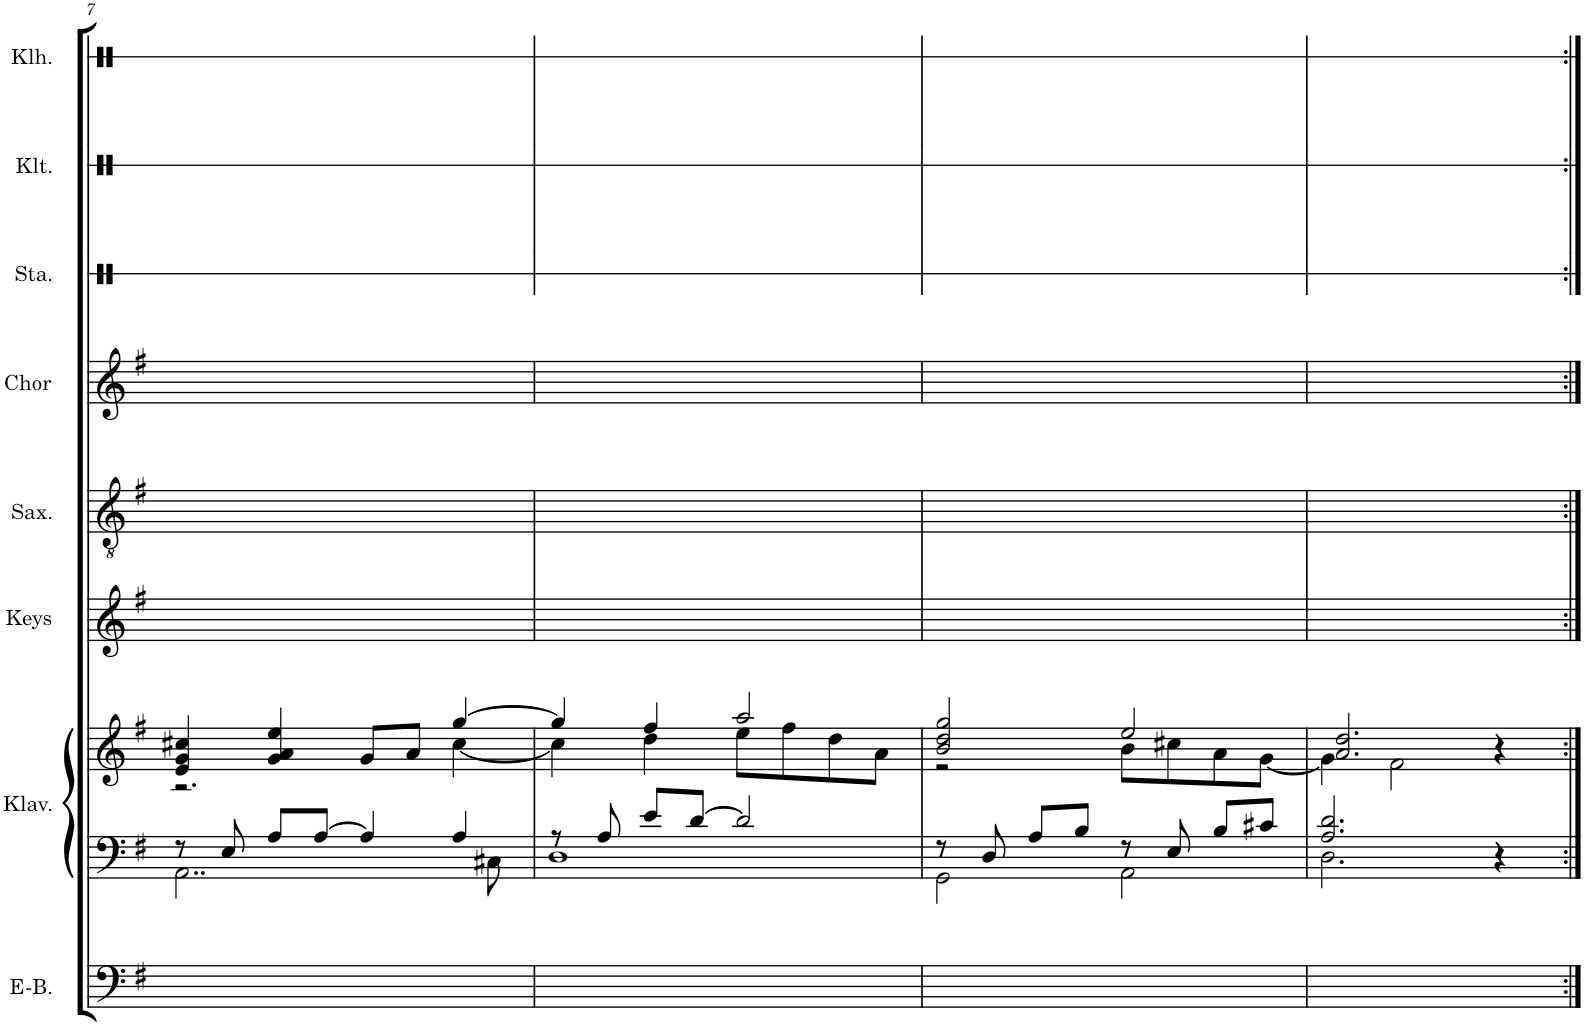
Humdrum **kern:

**kern	**kern	**kern	**kern	**kern	**kern	**kern	**kern	**kern
*part8	*part7	*part7	*part6	*part5	*part4	*part3	*part2	*part1
*staff9	*staff8	*staff7	*staff6	*staff5	*staff4	*staff3	*staff2	*staff1
*I"E–Bass	*I"Piano	*	*I"Keyboard	*I"Saxophon	*I"Chor	*I"Stampfen	*I"Klatschen	*I"Klanghölzer
*I'E-B.	*	*	*	*I'Sax.	*I'Chor	*I'Sta.	*I'Klt.	*I'Klh.
!!LO:PB:g=z
*clefF4	*clefF4	*clefG2	*clefG2	*clefGv2	*clefG2	*clefX	*clefX	*clefX
*	*	*	*	*Trd8c14	*	*	*	*
*k[f#]	*k[f#]	*k[f#]	*k[f#]	*k[f#]	*k[f#]	*k[]	*k[]	*k[]
*M4/4	*M4/4	*M4/4	*M4/4	*M4/4	*M4/4	*M4/4	*M4/4	*M4/4
*met(c)	*met(c)	*met(c)	*met(c)	*met(c)	*met(c)	*met(c)	*met(c)	*met(c)
=7	=7	=7	=7	=7	=7	=7	=7	=7
*	*^	*^	*	*	*	*	*	*
1ryy	8r	2..AA\	4e/ 4g/ 4cc#X/	2.r	1ryy	1ryy	1ryy	1ryy	1ryy	1ryy
.	8E/	.	.	.	.	.	.	.	.	.
.	8A/L	.	4g/ 4a/ 4ee/	.	.	.	.	.	.	.
.	[8A/J	.	.	.	.	.	.	.	.	.
.	4A/]	.	8g/L	.	.	.	.	.	.	.
.	.	.	8a/J	.	.	.	.	.	.	.
.	4A/	.	[4gg/	[4cc#\	.	.	.	.	.	.
.	.	8C#X\	.	.	.	.	.	.	.	.
=8	=8	=8	=8	=8	=8	=8	=8	=8	=8	=8
1ryy	8r	1D	4gg/]	4cc#\]	1ryy	1ryy	1ryy	1ryy	1ryy	1ryy
.	8A/	.	.	.	.	.	.	.	.	.
.	8e/L	.	4ff#/	4dd\	.	.	.	.	.	.
.	[8d/J	.	.	.	.	.	.	.	.	.
.	2d/]	.	2aa/	8ee\L	.	.	.	.	.	.
.	.	.	.	8ff#\	.	.	.	.	.	.
.	.	.	.	8dd\	.	.	.	.	.	.
.	.	.	.	8a\J	.	.	.	.	.	.
=9	=9	=9	=9	=9	=9	=9	=9	=9	=9	=9
1ryy	8r	2GG\	2b/ 2dd/ 2gg/	2r	1ryy	1ryy	1ryy	1ryy	1ryy	1ryy
.	8D/	.	.	.	.	.	.	.	.	.
.	8A/L	.	.	.	.	.	.	.	.	.
.	8B/J	.	.	.	.	.	.	.	.	.
.	8r	2AA\	2ee/	8b\L	.	.	.	.	.	.
.	8E/	.	.	8cc#X\	.	.	.	.	.	.
.	8B/L	.	.	8a\	.	.	.	.	.	.
.	8c#X/J	.	.	[8g\J	.	.	.	.	.	.
=10	=10	=10	=10	=10	=10	=10	=10	=10	=10	=10
1ryy	2.A/ 2.d/	2.D\	2.a/ 2.dd/	4g\]	1ryy	1ryy	1ryy	1ryy	1ryy	1ryy
.	.	.	.	2f#\	.	.	.	.	.	.
.	4r	4ryy	4r	4ryy	.	.	.	.	.	.
*	*v	*v	*	*	*	*	*	*	*	*
*	*	*v	*v	*	*	*	*	*	*
=:|!	=:|!	=:|!	=:|!	=:|!	=:|!	=:|!	=:|!	=:|!
*-	*-	*-	*-	*-	*-	*-	*-	*-
